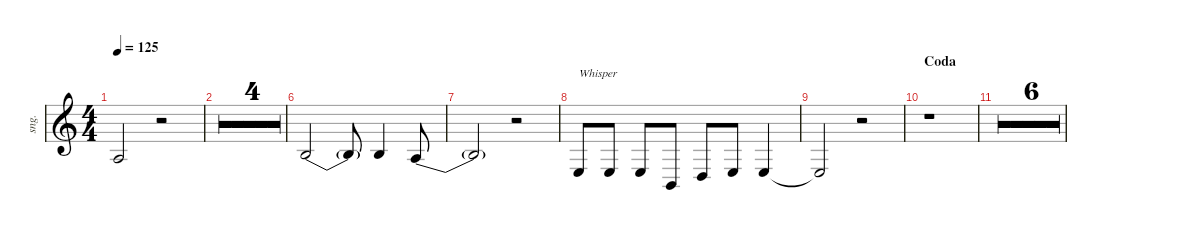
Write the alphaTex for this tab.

\defaultSystemsLayout 4
\hideDynamics
\bracketExtendMode nobrackets
\track ("V. Harmony 1" "sng.") {defaultSystemsLayout 4 multiBarRest instrument voiceoohs}
\staff {score}
\tuning (E4 B3 G3 D3 A2 E2)
\ts (4 4)
\tempo 125
\clef g2
\ks c
7.4{t}.2{dy mf} r.2 |
r.1 |
r.1 |
r.1 |
r.1 |
9.4{be (bendrelease 12.6 0 25.2 4 38.4 4 46.8 0)}.2 9.4{t}.8 9.4.4 7.4{be (bend 0 0 28.2 4)}.8 |
7.4{t}.2 r.2 |
2.4.8{txt "Whisper" dy mp} 2.4.8 2.4.8 2.5.8 5.5.8 2.4.8 2.4.4 |
2.4{t}.2 r.2 |
\section ("" "Coda")
r.1 |
r.1 |
r.1 |
r.1 |
r.1 |
r.1 |
r.1
